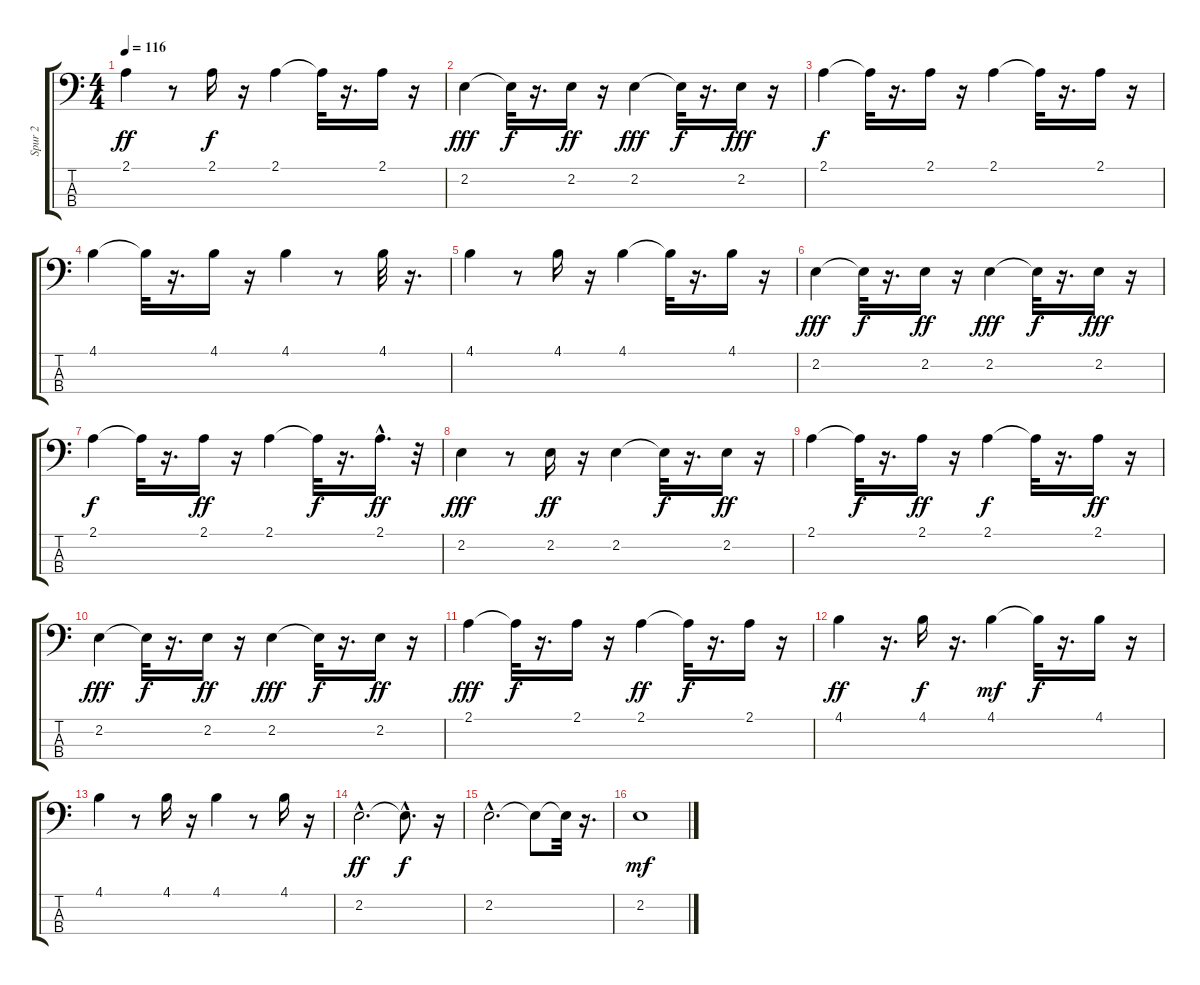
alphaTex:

\track ("Spur 2" "Spur 2") {instrument electricbassfinger}
\staff {score tabs}
\tuning (G2 D2 A1 E1) {hide}
\ts (4 4)
\tempo 116
\clef f4
\ks c
2.1.4{dy ff} r.8 2.1.16{dy f} r.16 2.1.4 2.1{t}.32 r.16{d} 2.1.16 r.16 |
2.2.4{dy fff} 2.2{t}.32{dy f} r.16{d} 2.2.16{dy ff} r.16 2.2.4{dy fff} 2.2{t}.32{dy f} r.16{d} 2.2.16{dy fff} r.16 |
2.1.4{dy f} 2.1{t}.32 r.16{d} 2.1.16 r.16 2.1.4 2.1{t}.32 r.16{d} 2.1.16 r.16 |
4.1.4 4.1{t}.32 r.16{d} 4.1.16 r.16 4.1.4 r.8 4.1.32 r.16{d} |
4.1.4 r.8 4.1.16 r.16 4.1.4 4.1{t}.32 r.16{d} 4.1.16 r.16 |
2.2.4{dy fff} 2.2{t}.32{dy f} r.16{d} 2.2.16{dy ff} r.16 2.2.4{dy fff} 2.2{t}.32{dy f} r.16{d} 2.2.16{dy fff} r.16 |
2.1.4{dy f} 2.1{t}.32 r.16{d} 2.1.16{dy ff} r.16 2.1.4 2.1{t}.32{dy f} r.16{d} 2.1{hac}.16{d dy ff} r.32 |
2.2.4{dy fff} r.8 2.2.16{dy ff} r.16 2.2.4 2.2{t}.32{dy f} r.16{d} 2.2.16{dy ff} r.16 |
2.1.4 2.1{t}.32{dy f} r.16{d} 2.1.16{dy ff} r.16 2.1.4{dy f} 2.1{t}.32 r.16{d} 2.1.16{dy ff} r.16 |
2.2.4{dy fff} 2.2{t}.32{dy f} r.16{d} 2.2.16{dy ff} r.16 2.2.4{dy fff} 2.2{t}.32{dy f} r.16{d} 2.2.16{dy ff} r.16 |
2.1.4{dy fff} 2.1{t}.32{dy f} r.16{d} 2.1.16 r.16 2.1.4{dy ff} 2.1{t}.32{dy f} r.16{d} 2.1.16 r.16 |
4.1.4{dy ff} r.16{d} 4.1.16{dy f} r.16{d} 4.1.4{dy mf} 4.1{t}.32{dy f} r.16{d} 4.1.16 r.16 |
4.1.4 r.8 4.1.16 r.16 4.1.4 r.8 4.1.16 r.16 |
2.2{hac}.2{d dy ff} 2.2{hac t}.8{d dy f} r.16 |
2.2{hac}.2{d} 2.2{t}.8 2.2{t}.32 r.16{d} |
2.2.1{dy mf}
